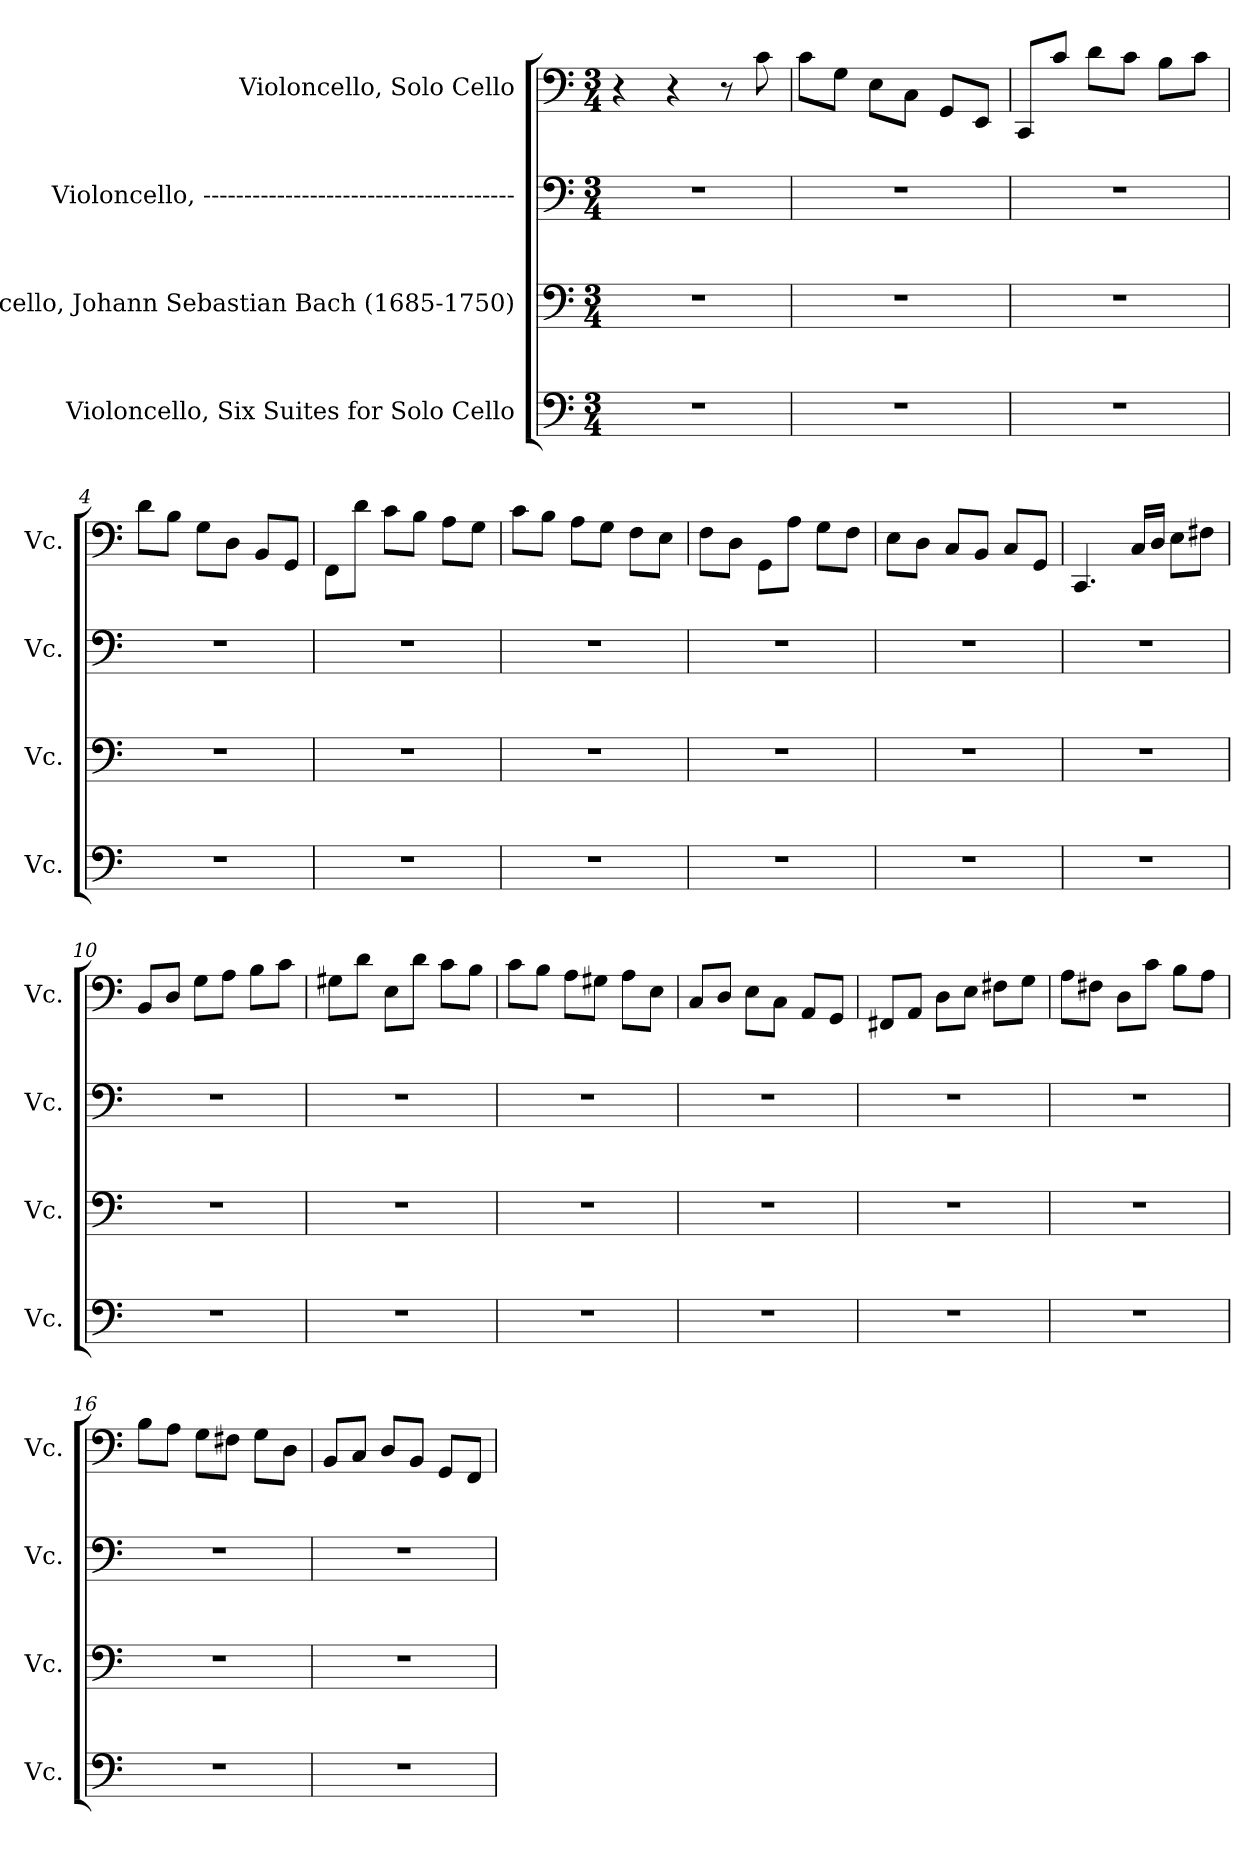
**kern	**kern	**kern	**kern
*part4	*part3	*part2	*part1
*staff4	*staff3	*staff2	*staff1
*I"Violoncello, Six Suites for Solo Cello	*I"Violoncello, Johann Sebastian Bach  (1685-1750)	*I"Violoncello, --------------------------------------	*I"Violoncello, Solo Cello
*I'Vc.	*I'Vc.	*I'Vc.	*I'Vc.
*clefF4	*clefF4	*clefF4	*clefF4
*k[]	*k[]	*k[]	*k[]
*M3/4	*M3/4	*M3/4	*M3/4
*MM250	*MM250	*MM250	*MM250
=1	=1	=1	=1
2.r	2.r	2.r	4r
.	.	.	4r
.	.	.	8r
*	*	*	*MM155
.	.	.	8c\
=2	=2	=2	=2
2.r	2.r	2.r	8c\L
.	.	.	8G\J
.	.	.	8E\L
.	.	.	8C\J
.	.	.	8GG/L
.	.	.	8EE/J
=3	=3	=3	=3
2.r	2.r	2.r	8CC/L
.	.	.	8c/J
.	.	.	8d\L
.	.	.	8c\J
.	.	.	8B\L
.	.	.	8c\J
!!LO:LB:g=z
=4	=4	=4	=4
2.r	2.r	2.r	8d\L
.	.	.	8B\J
.	.	.	8G\L
.	.	.	8D\J
.	.	.	8BB/L
.	.	.	8GG/J
=5	=5	=5	=5
2.r	2.r	2.r	8FF\L
.	.	.	8d\J
.	.	.	8c\L
.	.	.	8B\J
.	.	.	8A\L
.	.	.	8G\J
=6	=6	=6	=6
2.r	2.r	2.r	8c\L
.	.	.	8B\J
.	.	.	8A\L
.	.	.	8G\J
.	.	.	8F\L
.	.	.	8E\J
=7	=7	=7	=7
2.r	2.r	2.r	8F\L
.	.	.	8D\J
.	.	.	8GG\L
.	.	.	8A\J
.	.	.	8G\L
.	.	.	8F\J
=8	=8	=8	=8
2.r	2.r	2.r	8E\L
.	.	.	8D\J
.	.	.	8C/L
.	.	.	8BB/J
.	.	.	8C/L
.	.	.	8GG/J
=9	=9	=9	=9
2.r	2.r	2.r	4.CC/
.	.	.	16C/LL
.	.	.	16D/JJ
.	.	.	8E\L
.	.	.	8F#X\J
!!LO:LB:g=z
=10	=10	=10	=10
2.r	2.r	2.r	8BB/L
.	.	.	8D/J
.	.	.	8G\L
.	.	.	8A\J
.	.	.	8B\L
.	.	.	8c\J
=11	=11	=11	=11
2.r	2.r	2.r	8G#X\L
.	.	.	8d\J
.	.	.	8E\L
.	.	.	8d\J
.	.	.	8c\L
.	.	.	8B\J
=12	=12	=12	=12
2.r	2.r	2.r	8c\L
.	.	.	8B\J
.	.	.	8A\L
.	.	.	8G#X\J
.	.	.	8A\L
.	.	.	8E\J
=13	=13	=13	=13
2.r	2.r	2.r	8C/L
.	.	.	8D/J
.	.	.	8E\L
.	.	.	8C\J
.	.	.	8AA/L
.	.	.	8GG/J
=14	=14	=14	=14
2.r	2.r	2.r	8FF#X/L
.	.	.	8AA/J
.	.	.	8D\L
.	.	.	8E\J
.	.	.	8F#X\L
.	.	.	8G\J
=15	=15	=15	=15
2.r	2.r	2.r	8A\L
.	.	.	8F#X\J
.	.	.	8D\L
.	.	.	8c\J
.	.	.	8B\L
.	.	.	8A\J
!!LO:PB:g=z
=16	=16	=16	=16
2.r	2.r	2.r	8B\L
.	.	.	8A\J
.	.	.	8G\L
.	.	.	8F#X\J
.	.	.	8G\L
.	.	.	8D\J
=17	=17	=17	=17
2.r	2.r	2.r	8BB/L
.	.	.	8C/J
.	.	.	8D/L
.	.	.	8BB/J
.	.	.	8GG/L
.	.	.	8FF/J
=	=	=	=
*-	*-	*-	*-
